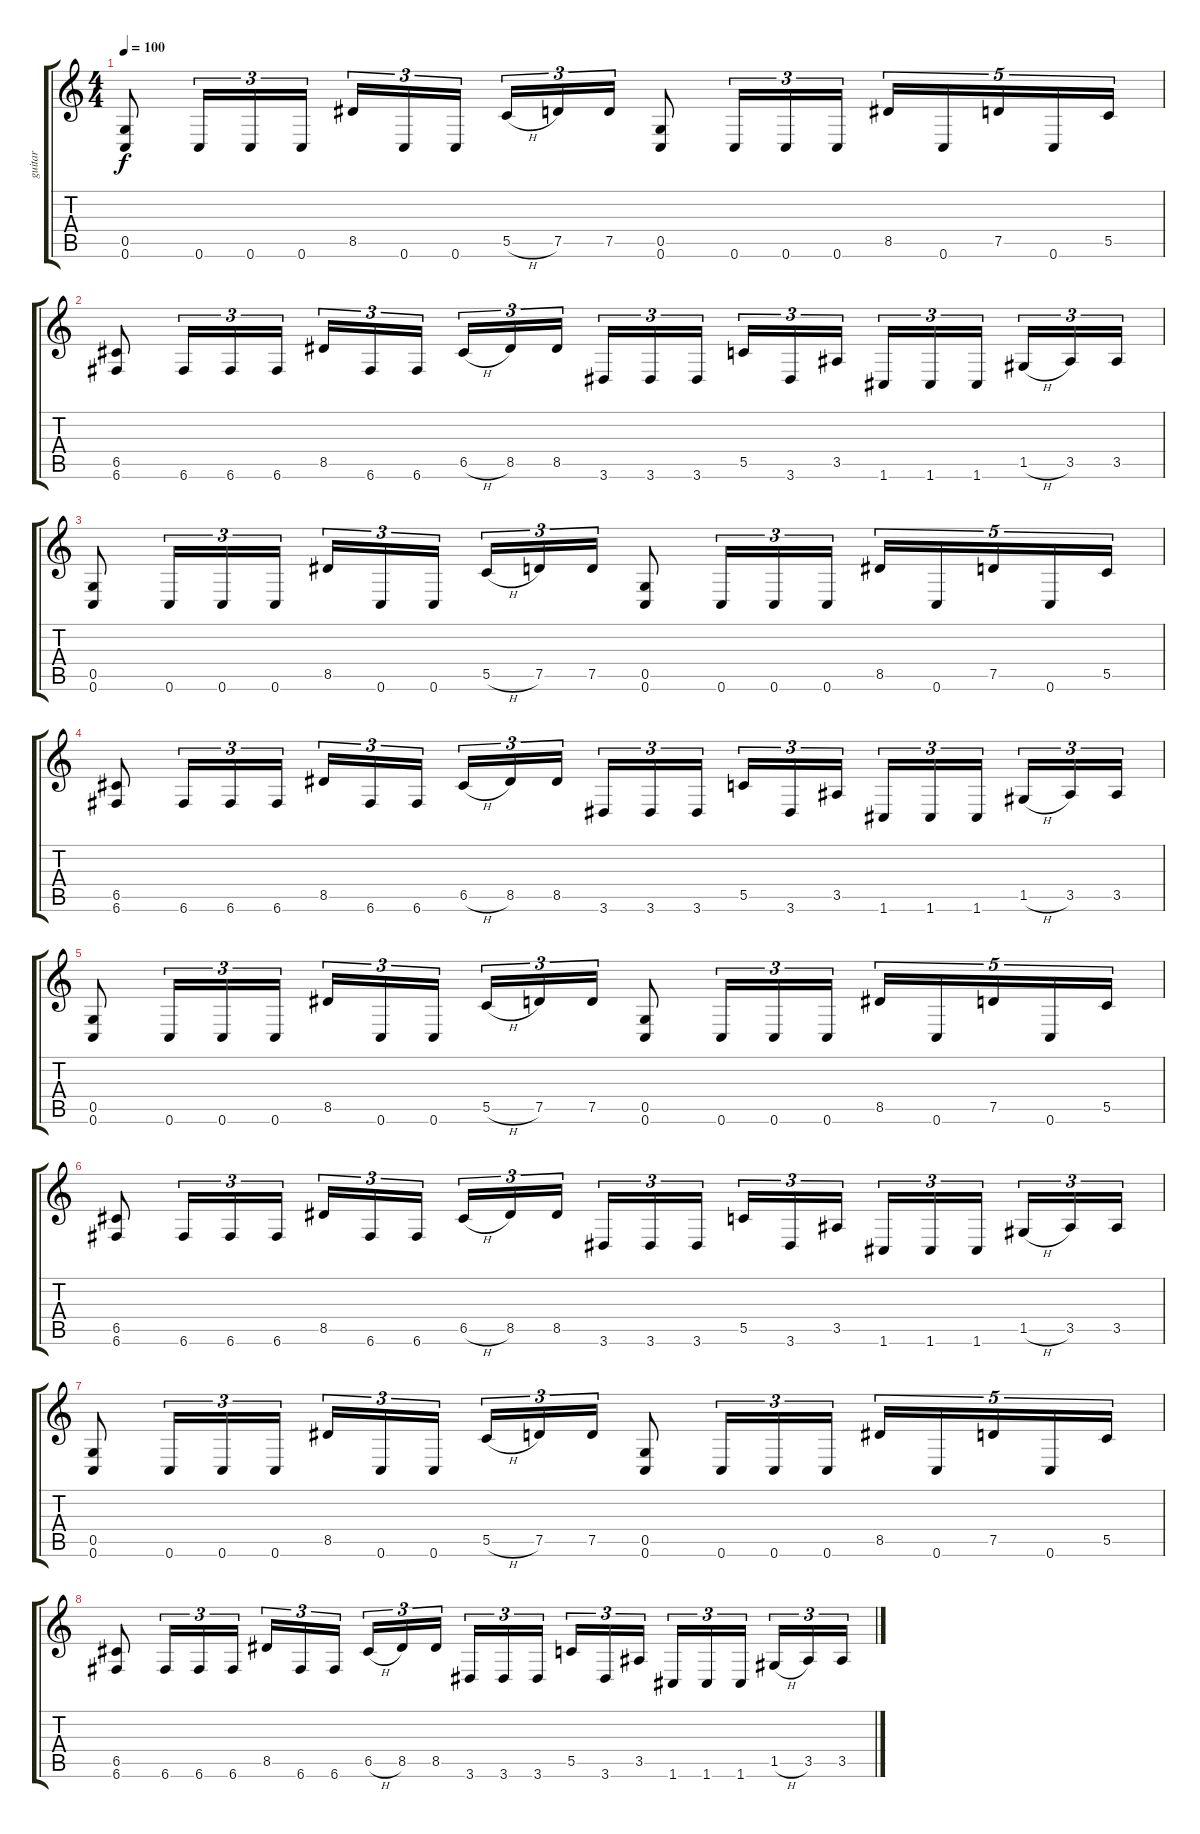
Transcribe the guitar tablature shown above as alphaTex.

\track ("guitar" "guitar") {instrument distortionguitar}
\staff {score tabs}
\tuning (D4 A3 F3 C3 G2 C2) {hide}
\ts (4 4)
\tempo 100
\clef g2
\ks c
(0.5 0.6).8{dy f} 0.6.16{tu (3 2)} 0.6.16{tu (3 2)} 0.6.16{tu (3 2)} 8.5.16{tu (3 2)} 0.6.16{tu (3 2)} 0.6.16{tu (3 2)} 5.5{h}.16{tu (3 2)} 7.5.16{tu (3 2)} 7.5.16{tu (3 2)} (0.5 0.6).8 0.6.16{tu (3 2)} 0.6.16{tu (3 2)} 0.6.16{tu (3 2)} 8.5.16{tu (5 4)} 0.6.16{tu (5 4)} 7.5.16{tu (5 4)} 0.6.16{tu (5 4)} 5.5.16{tu (5 4)} |
(6.5 6.6).8 6.6.16{tu (3 2)} 6.6.16{tu (3 2)} 6.6.16{tu (3 2)} 8.5.16{tu (3 2)} 6.6.16{tu (3 2)} 6.6.16{tu (3 2)} 6.5{h}.16{tu (3 2)} 8.5.16{tu (3 2)} 8.5.16{tu (3 2)} 3.6.16{tu (3 2)} 3.6.16{tu (3 2)} 3.6.16{tu (3 2)} 5.5.16{tu (3 2)} 3.6.16{tu (3 2)} 3.5.16{tu (3 2)} 1.6.16{tu (3 2)} 1.6.16{tu (3 2)} 1.6.16{tu (3 2)} 1.5{h}.16{tu (3 2)} 3.5.16{tu (3 2)} 3.5.16{tu (3 2)} |
(0.5 0.6).8 0.6.16{tu (3 2)} 0.6.16{tu (3 2)} 0.6.16{tu (3 2)} 8.5.16{tu (3 2)} 0.6.16{tu (3 2)} 0.6.16{tu (3 2)} 5.5{h}.16{tu (3 2)} 7.5.16{tu (3 2)} 7.5.16{tu (3 2)} (0.5 0.6).8 0.6.16{tu (3 2)} 0.6.16{tu (3 2)} 0.6.16{tu (3 2)} 8.5.16{tu (5 4)} 0.6.16{tu (5 4)} 7.5.16{tu (5 4)} 0.6.16{tu (5 4)} 5.5.16{tu (5 4)} |
(6.5 6.6).8 6.6.16{tu (3 2)} 6.6.16{tu (3 2)} 6.6.16{tu (3 2)} 8.5.16{tu (3 2)} 6.6.16{tu (3 2)} 6.6.16{tu (3 2)} 6.5{h}.16{tu (3 2)} 8.5.16{tu (3 2)} 8.5.16{tu (3 2)} 3.6.16{tu (3 2)} 3.6.16{tu (3 2)} 3.6.16{tu (3 2)} 5.5.16{tu (3 2)} 3.6.16{tu (3 2)} 3.5.16{tu (3 2)} 1.6.16{tu (3 2)} 1.6.16{tu (3 2)} 1.6.16{tu (3 2)} 1.5{h}.16{tu (3 2)} 3.5.16{tu (3 2)} 3.5.16{tu (3 2)} |
(0.5 0.6).8 0.6.16{tu (3 2)} 0.6.16{tu (3 2)} 0.6.16{tu (3 2)} 8.5.16{tu (3 2)} 0.6.16{tu (3 2)} 0.6.16{tu (3 2)} 5.5{h}.16{tu (3 2)} 7.5.16{tu (3 2)} 7.5.16{tu (3 2)} (0.5 0.6).8 0.6.16{tu (3 2)} 0.6.16{tu (3 2)} 0.6.16{tu (3 2)} 8.5.16{tu (5 4)} 0.6.16{tu (5 4)} 7.5.16{tu (5 4)} 0.6.16{tu (5 4)} 5.5.16{tu (5 4)} |
(6.5 6.6).8 6.6.16{tu (3 2)} 6.6.16{tu (3 2)} 6.6.16{tu (3 2)} 8.5.16{tu (3 2)} 6.6.16{tu (3 2)} 6.6.16{tu (3 2)} 6.5{h}.16{tu (3 2)} 8.5.16{tu (3 2)} 8.5.16{tu (3 2)} 3.6.16{tu (3 2)} 3.6.16{tu (3 2)} 3.6.16{tu (3 2)} 5.5.16{tu (3 2)} 3.6.16{tu (3 2)} 3.5.16{tu (3 2)} 1.6.16{tu (3 2)} 1.6.16{tu (3 2)} 1.6.16{tu (3 2)} 1.5{h}.16{tu (3 2)} 3.5.16{tu (3 2)} 3.5.16{tu (3 2)} |
(0.5 0.6).8 0.6.16{tu (3 2)} 0.6.16{tu (3 2)} 0.6.16{tu (3 2)} 8.5.16{tu (3 2)} 0.6.16{tu (3 2)} 0.6.16{tu (3 2)} 5.5{h}.16{tu (3 2)} 7.5.16{tu (3 2)} 7.5.16{tu (3 2)} (0.5 0.6).8 0.6.16{tu (3 2)} 0.6.16{tu (3 2)} 0.6.16{tu (3 2)} 8.5.16{tu (5 4)} 0.6.16{tu (5 4)} 7.5.16{tu (5 4)} 0.6.16{tu (5 4)} 5.5.16{tu (5 4)} |
(6.5 6.6).8 6.6.16{tu (3 2)} 6.6.16{tu (3 2)} 6.6.16{tu (3 2)} 8.5.16{tu (3 2)} 6.6.16{tu (3 2)} 6.6.16{tu (3 2)} 6.5{h}.16{tu (3 2)} 8.5.16{tu (3 2)} 8.5.16{tu (3 2)} 3.6.16{tu (3 2)} 3.6.16{tu (3 2)} 3.6.16{tu (3 2)} 5.5.16{tu (3 2)} 3.6.16{tu (3 2)} 3.5.16{tu (3 2)} 1.6.16{tu (3 2)} 1.6.16{tu (3 2)} 1.6.16{tu (3 2)} 1.5{h}.16{tu (3 2)} 3.5.16{tu (3 2)} 3.5.16{tu (3 2)}
